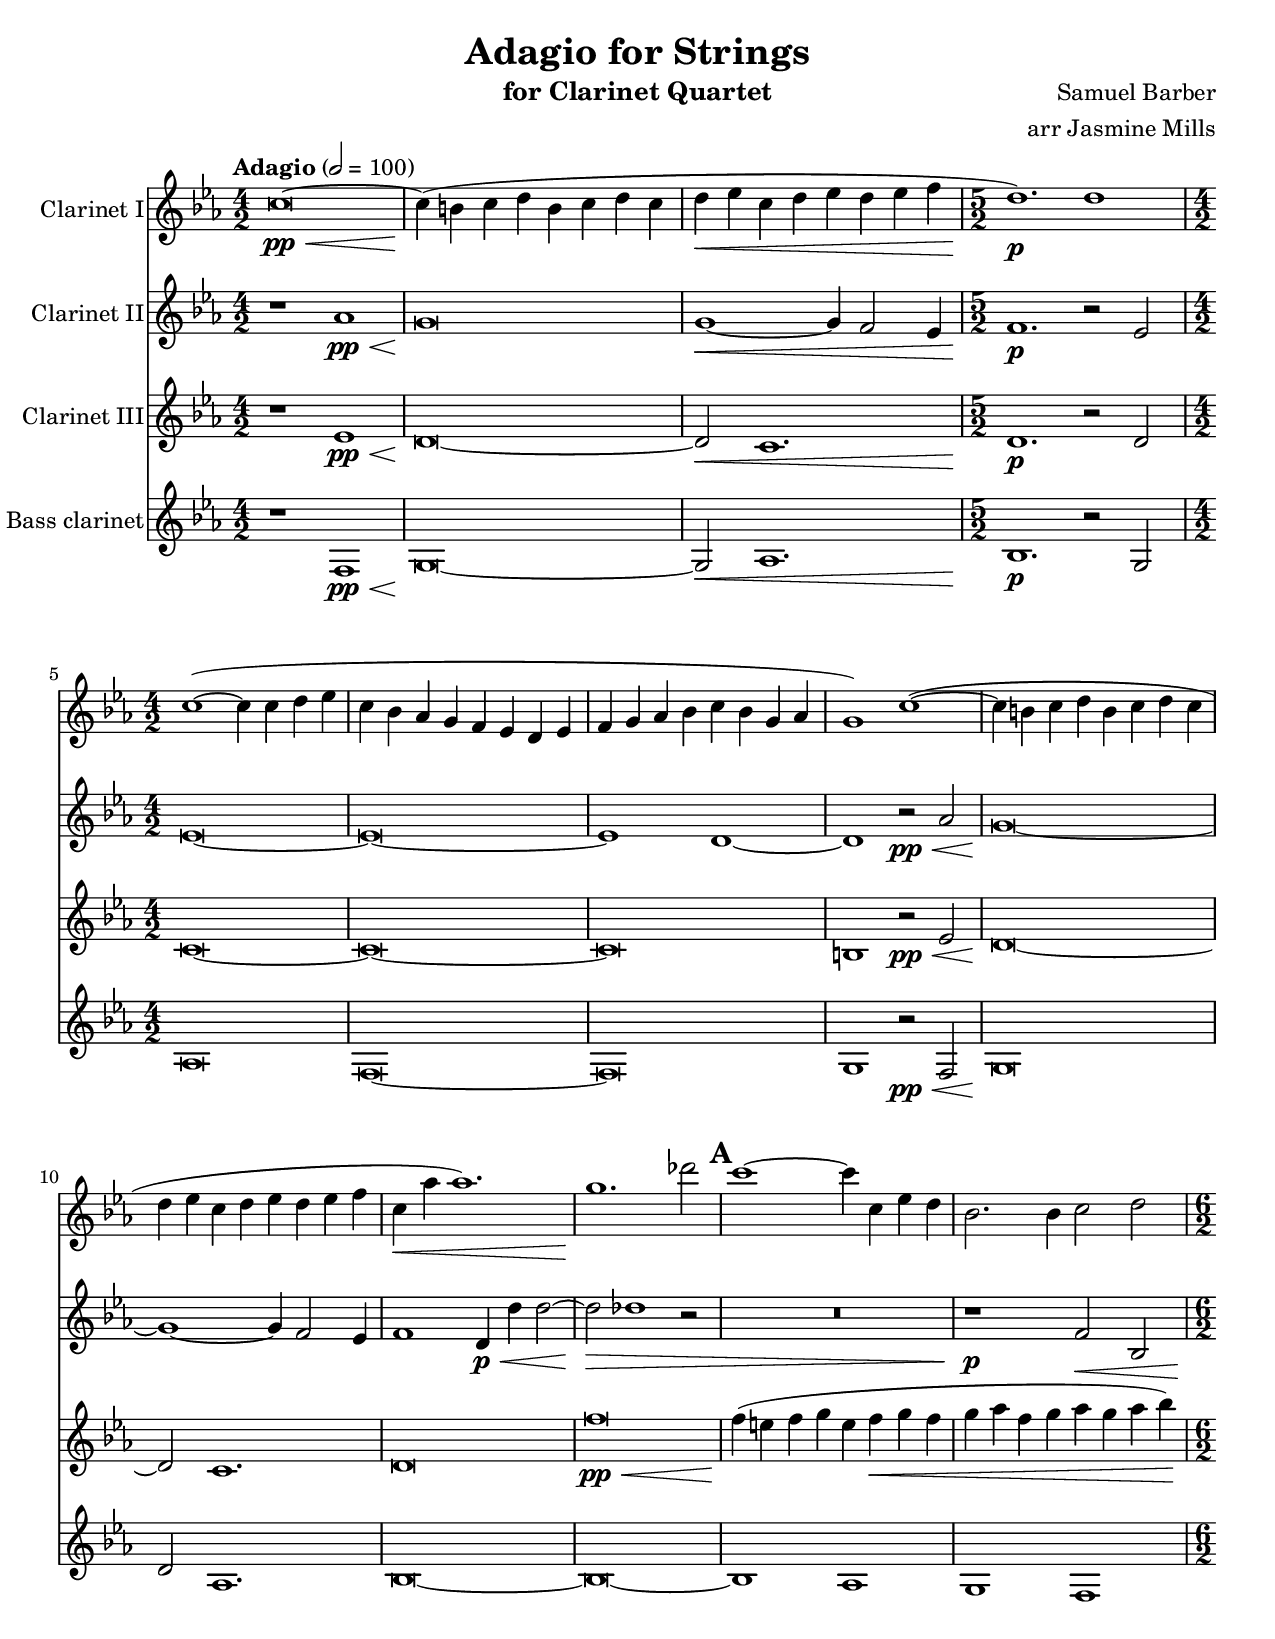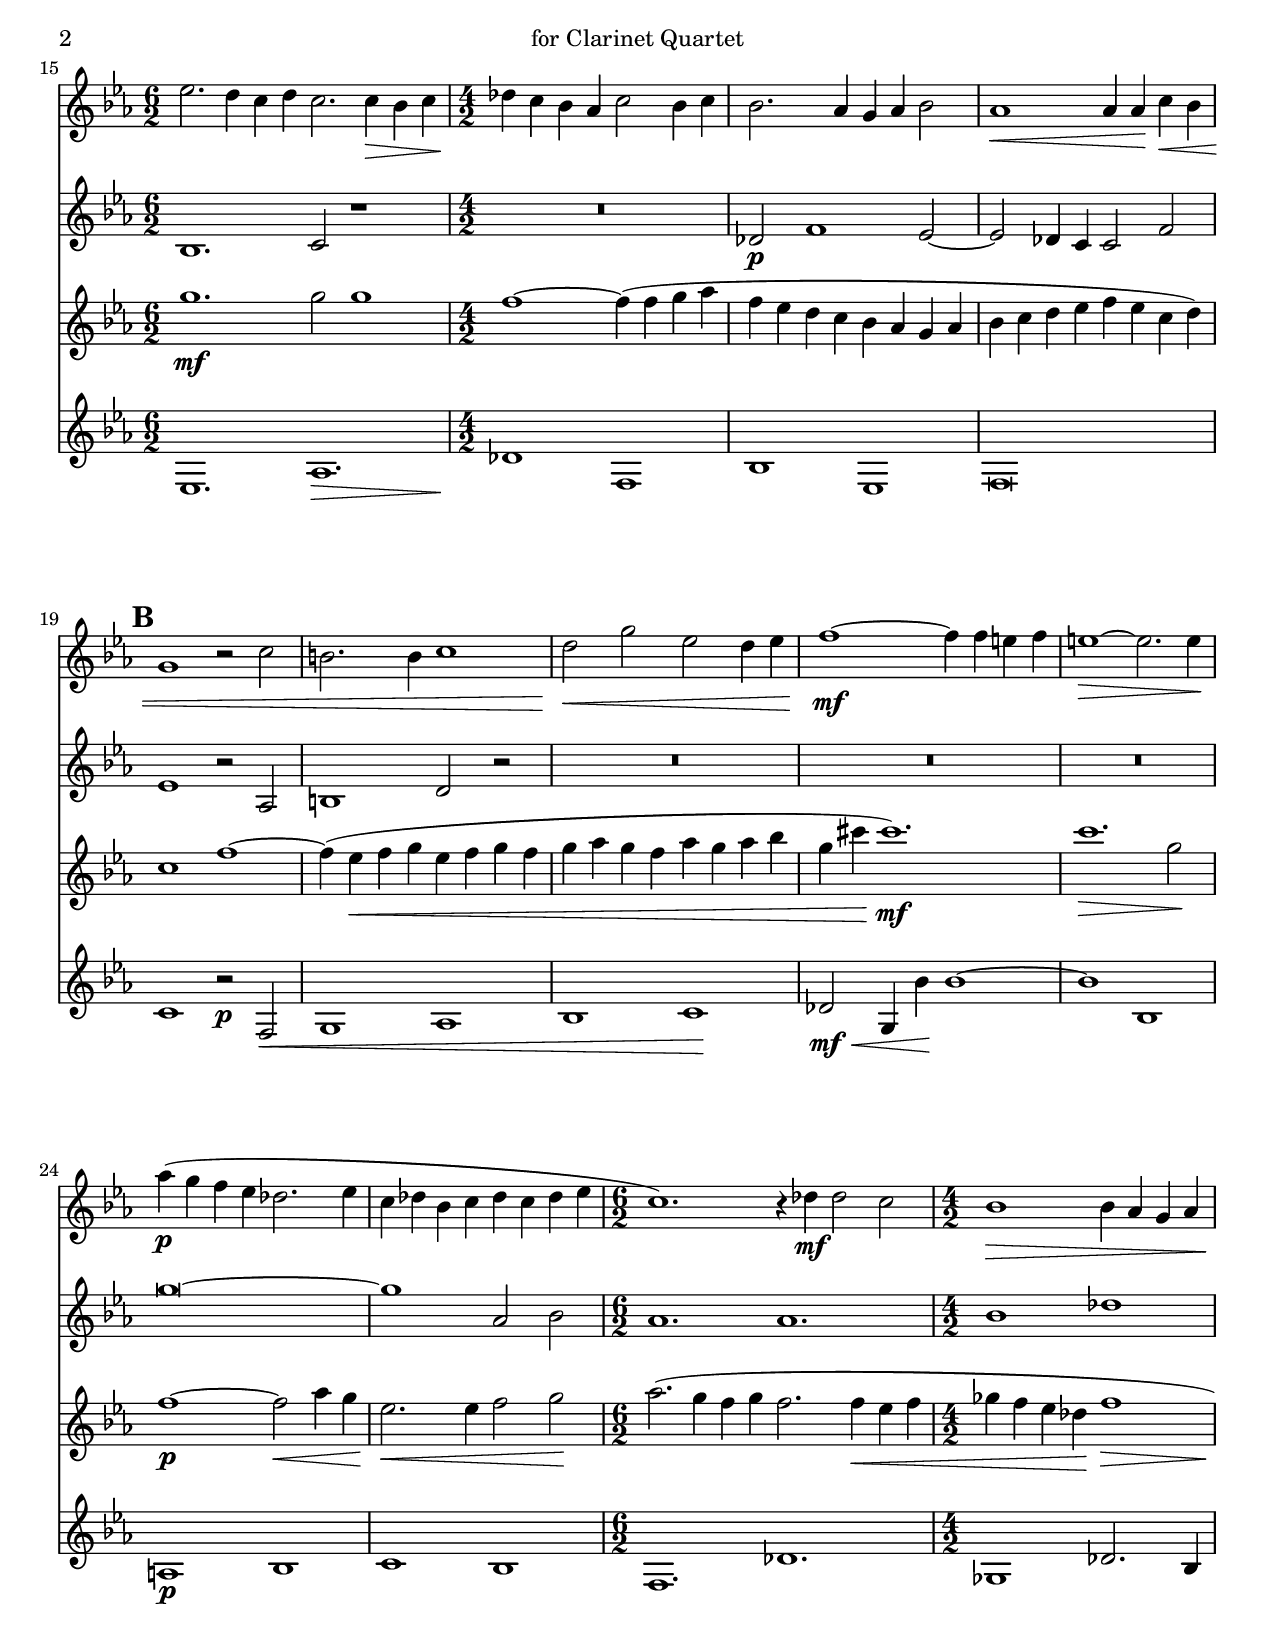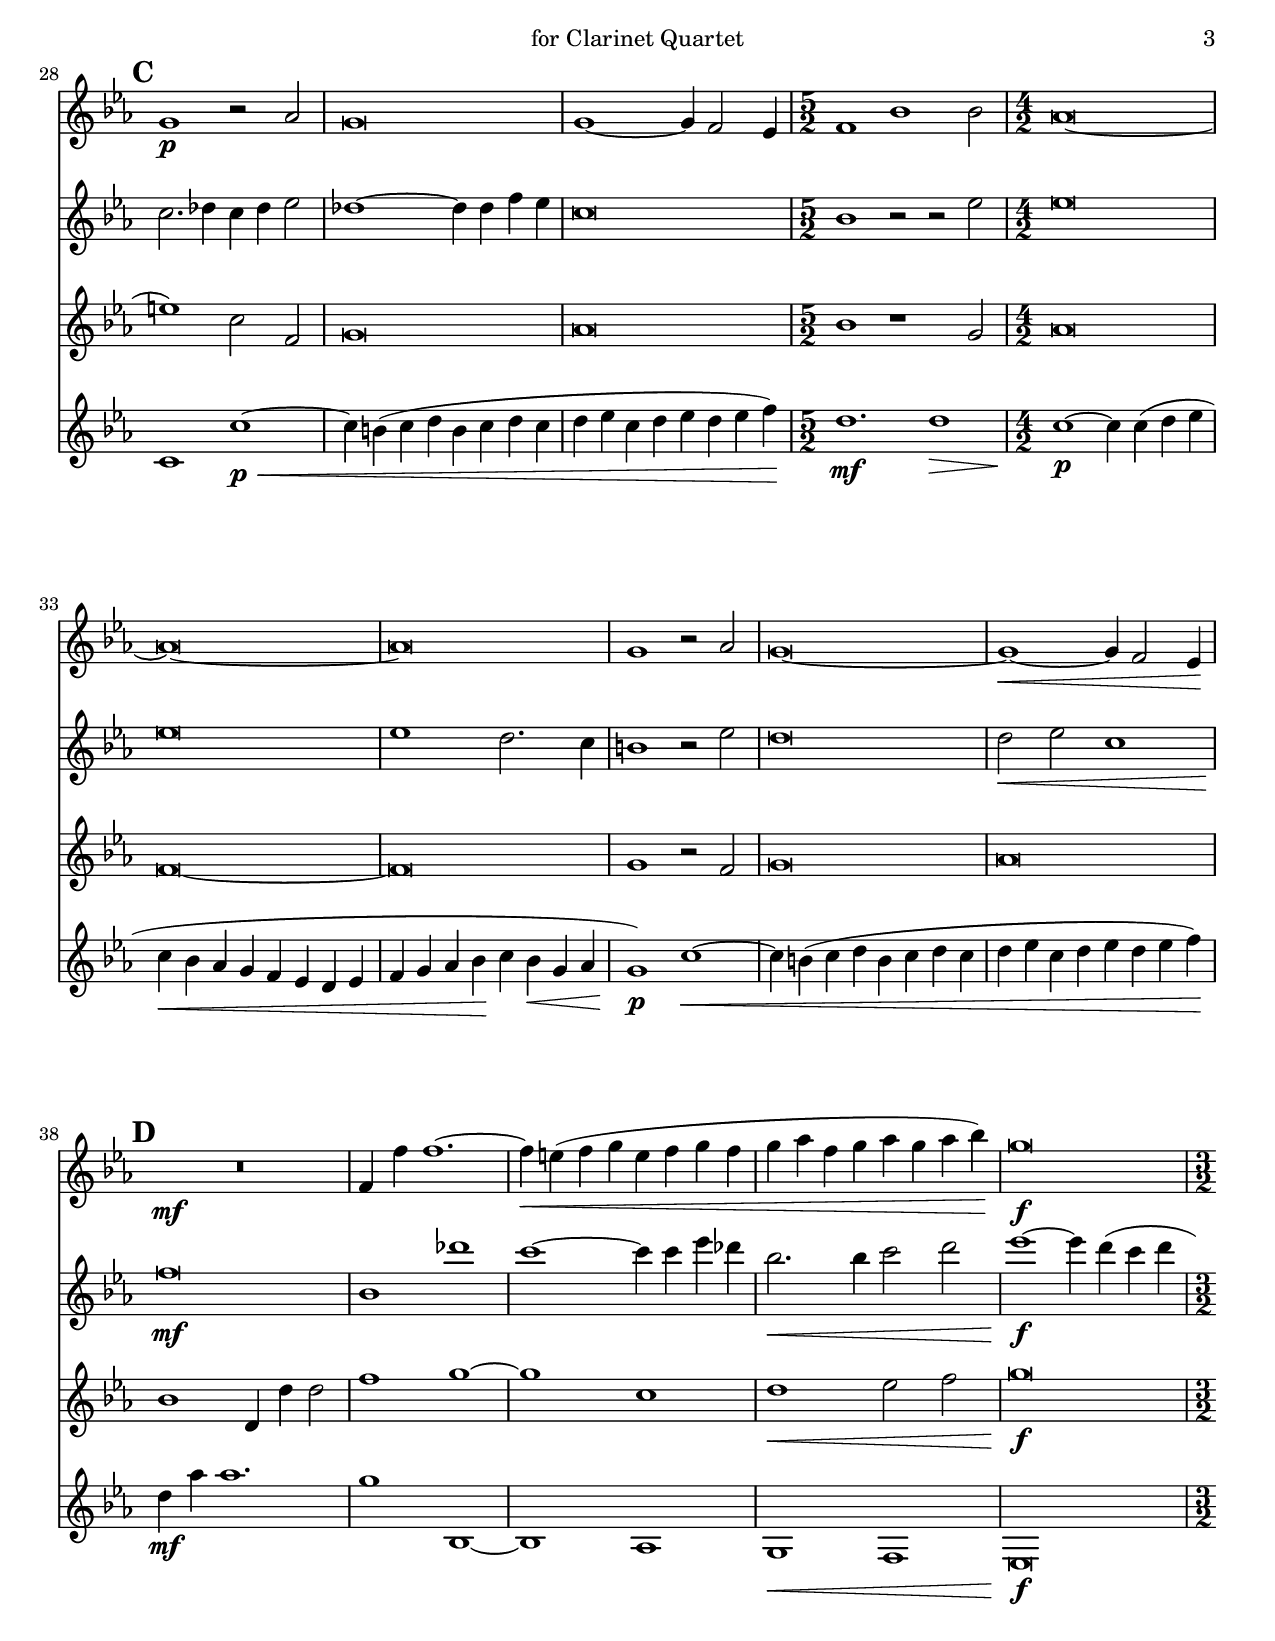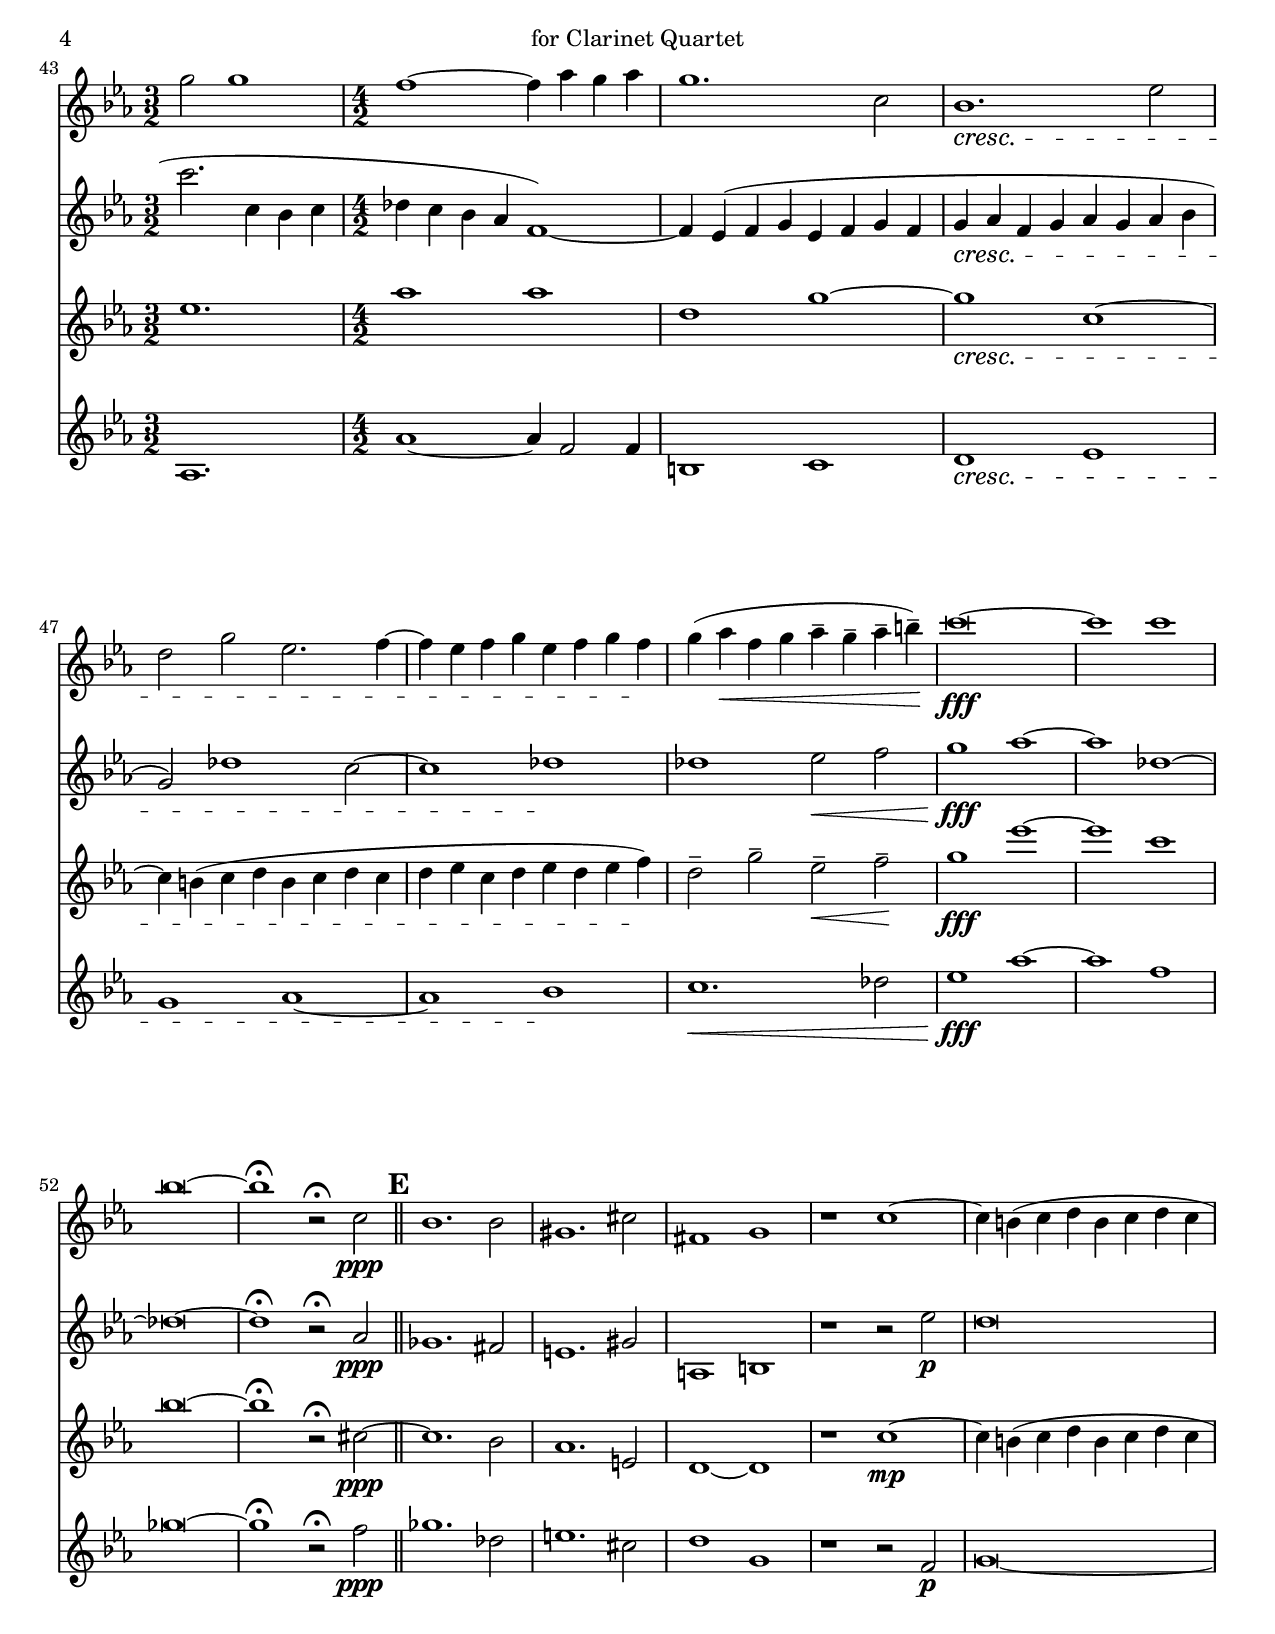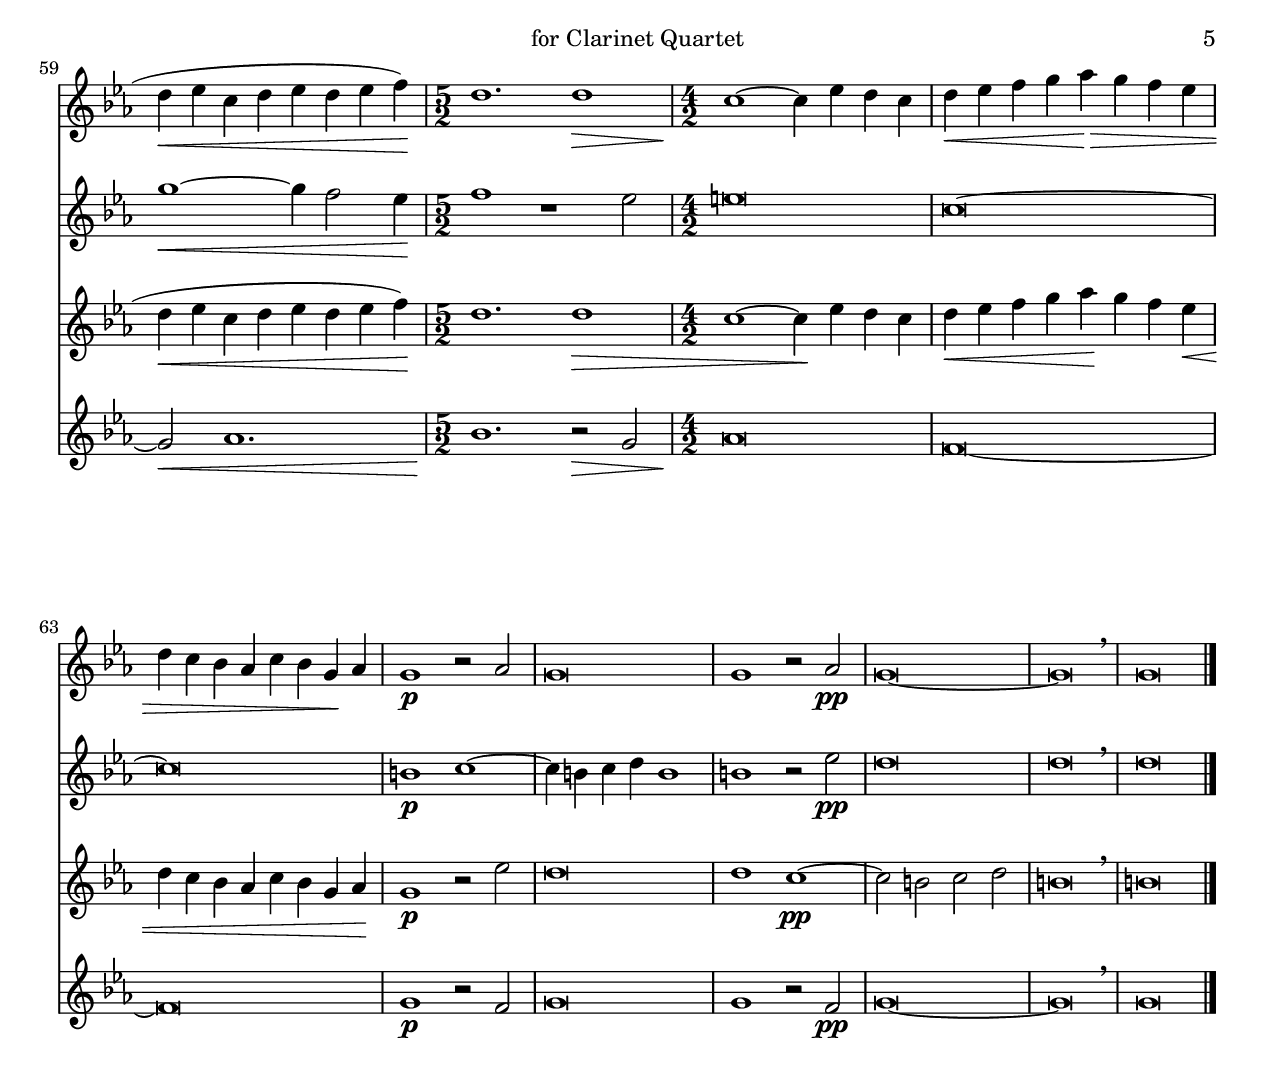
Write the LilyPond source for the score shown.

\version "2.16.0"
\include "english.ly"

\paper {
  #(set-paper-size "letter")
}

global = {
  \time 4/2
  \tempo "Adagio" 2=100
  \set Score.markFormatter = #format-mark-box-alphabet
}

scoreAClarinetI = \relative c'' {
    \global
    \key c \minor
    % Music follows here.
    c\breve~\pp\< |
    c4(\! b c d b c d c |
    d4\< ef c d ef d ef f |
    \time 5/2
    d1.)\!\p d1 |
    \time 4/2
    c1~(c4 c d ef |
    c bf af g f ef d ef |
    f g af bf c bf g af |
    g1) c~( |
    c4 b c d b c d c |

    % Page 2

    d4 ef c d ef d ef f |
    c4\< af' af1.) |
    g1.\! df'2 |
    % A
    \mark \default
    c1~c4 c, ef d |
    bf2. bf4 c2 d2 |
    
    \time 6/2
    ef2. d4 c d c2. c4\> bf c |
    \time 4/2
    df4\! c bf af c2 bf4 c |
    bf2. af4 g af bf2 |
    af1\< af4 af\! c\< bf |
    
    % B
    \mark \default
    g1 r2 c2 |
    b2. b4 c1 |
    d2\< g ef d4 ef |
    f1~\!\mf f4 f e f |
    e1~\>e2. e4\! |
    
    % Page 3
    
    af4\p( g f ef df2. ef4 |
    c4 df bf c df c df ef |
    \time 6/2
    c1.) r4 df4\mf df2 c2 |
    
    \time 4/2
    bf1\> bf4 af g af |
    % Bar C
    \mark \default
    g1\!\p r2 af2 |
    g\breve |
    g1~g4 f2 ef4 |
    
    \time 5/2
    f1 bf1 bf2 |
    \time 4/2
    af\breve~ |
    af\breve~ |
    af\breve |
    g1 r2 af |
    
    % Page 4
    g\breve~ |
    g1~\< g4 f2 ef4\! |
    \mark \default
    R\breve\mf |
    f4 f'4 f1.~ |
    f4\< e( f g e f g f |
    
    g4 af f g af g af bf)\! |
    g\breve\f |
    \time 3/2
    g2 g1 |
    \time 4/2
    f1~f4 af g af |
    g1. c,2 |
    bf1. \cresc ef2 |
    d2 g ef2. f4~ |
    f4 ef f g ef f g f\! |
    
    % Page 5
    
    g4( af\< f g af-- g-- af-- b--)\! |
    c\breve~\fff |
    c1 c1 |
    bf\breve~ |
    bf1\fermata r2\fermata c,2\ppp \bar "||" |
    \mark \default
    bf1. bf2 |
    gs1. cs2 |
    fs,1 g1 |
    
    r1 c1~ |
    c4 b( c d b c d c |
    d4\< ef c d ef d ef f)\! |
    \time 5/2
    d1. d1\> |
    \time 4/2
    c1~\! c4 ef d c |
    
    d4\< ef f g af\!\> g f ef |
    d c bf af c bf g\! af |
    g1\p r2 af2 |
    g\breve |
    g1 r2 af2\pp |
    g\breve~ |
    
    % Page 6
    
    g\breve \breathe |
    g\breve \bar "|."
}


scoreAClarinetII = \relative c'' {
    \global
    \key g \minor
    % Music follows here.
    r1 ef1\pp\< |
    d\breve\! |
    d1~\< d4 c2 bf4 |
    \time 5/2
    c1.\!\p r2 bf2 |
    \time 4/2
    bf\breve~ |
    bf\breve~ |
    bf1 a1~ |
    a1 r2 \pp\< ef'2 |
    d\breve~\! |
    
    % Page 2
    
    d1~d4 c2 bf4 |
    c1 a4\p\< a' a2~ |
    a2\!\> af1 r2 |
    R\breve |
    r1\p c,2\< f,2 |

    \time 6/2    
    f1.\! g2 r1 |
    \time 4/2
    R\breve |
    af2\p c1 bf2~ |
    bf2 af4 g g2 c |
    
    \mark \default
    bf1 r2 ef,2 |
    fs1 a2 r2 |
    R\breve |
    R\breve |
    R\breve |
    
    % Page 3

    d'\breve~ |
    d1 ef,2 f |
    \time 6/2
    ef1. ef1. |
    
    \time 4/2
    f1 af1 |
    \mark \default
    g2. af4 g af bf2 |
    af1~ af4 af c bf |
    g\breve
    
    \time 5/2
    f1 r2 r2 bf2 |
    \time 4/2
    bf\breve |
    bf\breve |
    bf1 a2. g4 |
    fs1 r2 bf2 |
    
    % Page 4
    
    a\breve |
    a2\< bf g1 |
    \mark \default
    c\breve\!\mf |
    f,1 af'1 |
    g1~ g4 g bf af |
    
    f2.\< f4 g2 a2 |
    bf1~\!\f bf4 a( g a |
    \time 3/2
    g2. g,4 f g |
    \time 4/2
    af4 g f ef c1~) |
    
    c4 bf( c d bf c d c |
    d4\cresc ef c d ef d ef f |
    d2) af'1 g2~ |
    g1 af1\! |
    
    % Page 5
    
    af1 bf2\< c |
    d1\!\fff ef1~ |
    ef1 af,1~ |
    af\breve~ |
    af1\fermata r2\fermata ef2\ppp \bar "||" |
    \mark \default
    df1. cs2 |
    b1. ds2 |
    e,1 fs1 |
    
    r1 r2 bf'2\p |
    a\breve |
    d1~\< d4 c2 bf4\! |
    \time 5/2
    c1 r1 bf2 |
    \time 4/2
    b\breve |
    
    g\breve~ |
    g\breve |
    fs1\p g~ |
    g4 fs g a fs1 |
    fs1 r2 bf\pp |
    a\breve |
    
    % Page 6
    a\breve \breathe |
    a\breve \bar "|."
    
}


scoreAClarinetIII = \relative c' {
    \global
    \key c \minor
    % Music follows here.
    r1 ef1\pp\< |
    d\breve~\! |
    d2\< c1. |
    \time 5/2
    d1.\!\p r2 d2 |
    \time 4/2
    c\breve~ |
    c\breve~ |
    c\breve |
    b1 r2 \pp\< ef2 |
    d\breve~\! |

    % Page 2
    
    d2 c1. |
    d\breve |
    f'\breve\pp\< |
    
    % Bar A
    \mark \default
    f4\!( e f g e f\< g f |
    g4 af f g af g af bf)\! |
    \time 6/2
    g1.\mf g2 g1 |
    \time 4/2
    f1~ f4( f g af |
    f ef d c bf af g af |
    bf c d ef f ef c d) |
    
    %  Bar B
    \mark \default
    c1 f1~ |
    f4( ef\< f g ef f g f |
    g4 af g f af g af bf |
    g4 cs cs1.)\!\mf |
    c1.\> g2\! |
    
    % Page 3
    f1~\p f2\< af4 g |
    ef2.\!\< ef4 f2 g2\! |
    \time 6/2
    af2.( g4 f g f2. f4\< ef f |
    
    \time 4/2
    gf4 f ef df\! f1\> |
    \mark \default
    e1)\! c2 f,2 |
    g\breve |
    af\breve |
    
    \time 5/2
    bf1 r1 g2 |
    \time 4/2
    af\breve |
    f\breve~ |
    f\breve |
    g1 r2 f2 |
    
    % Page 4

    g\breve |
    af \breve |
    \mark \default
    bf1 d,4 d'4 d2 |
    f1 g1~ |
    g1 c,1 |
    
    d1\< ef2 f2 |
    g\breve\!\f |
    \time 3/2
    ef1. |
    \time 4/2
    af1 af1 |
   
    d,1 g1~ |
    g1\cresc c,1~ |
    c4 b( c d b c d c |
    d4 ef c d ef d ef f)\! |
    
    % Page 5

    d2-- g-- ef--\< f--\! |
    g1\fff ef'~ |
    ef1 c1 |
    bf\breve~ |
    bf1\fermata r2\fermata cs,2~\ppp \bar "||" |
    \mark \default
    cs1. bf2 |
    af1. e2 |
    d1~d1 |

    r1 c'1~\mp |
    c4 b( c d b c d c |
    d4\< ef c d ef d ef f)\! |
    \time 5/2
    d1. d1\> |
    \time 4/2
    c1~c4\! ef d c |
    
    d4\< ef f g af\! g f ef\< |
    d c bf af c bf g af\! |
    g1\p r2 ef'2 |
    d\breve |
    d1 c1~\pp |
    c2 b c d |
    b\breve \breathe |
    b\breve \bar "|."
}


scoreABassClarinet = \relative c' {
    \global
    \key g \minor
    % Music follows here.
    r1 c1\pp\< |
    d\breve~\! |
    d2\< ef1. |
    \time 5/2
    f1.\!\p r2 d2 |
    \time 4/2
    ef\breve |
    c\breve~ |
    c\breve |
    d1 r2 \pp \< c2 |
    d\breve\! |

    % Page 2
    
    a'2 ef1. |
    f\breve~ |
    f\breve~ |
    \mark \default
    f1 ef1 |
    d1 c1 |
    
    \time 6/2
    bf1. ef1.\> |
    \time 4/2
    af1\! c,1 |
    f1 bf,1 |
    c\breve |
    
    \mark \default
    g'1 r2\p c,2\< |
    d1 ef1 |
    f1 g1\! |
    af2\mf\< d,4 f'4\! f1~ |
    f1 f,1 |
    
    % Page 3
    
    e1\p f |
    g1 f1 |
    \time 6/2
    c1. af'1. |
    \time 4/2
    df,1 af'2. f4 |
    \mark \default
    g1 g'1~\p\< |
    g4 fs( g a fs g a g |
    a4 bf g a bf a bf c)\! |
    
    \time 5/2
    a1.\mf a1\> |
    \time 4/2
    g1~\!\p g4 g( a bf |
    g4\< f ef d c bf a bf |
    c4 d ef f\! g f\< d ef |
    d1)\p g1~\< |
    
    % Page 4
    g4 fs( g a fs g a g |
    a4 bf g a bf a bf c)\! |
    \mark \default
    a\mf ef'4 ef1. |
    d1 f,,1~ |
    f1 ef1 |
    
    d1\< c1 |
    bf\breve\!\f |
    \time 3/2
    ef1. |
    \time 4/2
    ef'1~ ef4 c2 c4 |
    
    fs,1 g |
    a1\cresc bf |
    d1 ef~ |
    ef1 f\! |
    
    % Page 5
    
    g1.\< af2 |
    bf1\!\fff ef1~ |
    ef1 c1 |
    df\breve~ |
    df1\fermata r2\fermata c2\ppp \bar "||" |
    \mark \default
    df1. af2 |
    b1. gs2 |
    a1 d,1 |
    
    r1 r2 c2\p |
    d\breve~ |
    d2\< ef1. |
    \time 5/2
    f1.\! r2\> d2 |
    \time 4/2
    ef\breve\! |
    
    c\breve~ |
    c\breve |
    d1\p r2 c2 |
    d\breve |
    d1 r2 c2\pp |
    d\breve~ |
    
    % Page 6
    d\breve \breathe |
    d\breve \bar "|."
}


scoreAClarinetIPart = \new Staff \with {
  instrumentName = "Clarinet I"
  midiInstrument = "clarinet"
} \transpose bf bf \scoreAClarinetI

scoreAClarinetIIPart = \new Staff \with {
  instrumentName = "Clarinet II"
  midiInstrument = "clarinet"
} \transpose bf ef \scoreAClarinetII

scoreAClarinetIIIPart = \new Staff \with {
  instrumentName = "Clarinet III"
  midiInstrument = "clarinet"
} \transpose bf bf \scoreAClarinetIII

scoreABassClarinetPart = \new Staff \with {
  instrumentName = "Bass clarinet"
  midiInstrument = "clarinet"
} \transpose bf ef \scoreABassClarinet

xtitle = "Adagio for Strings"
xcomposer = "Samuel Barber"
xarranger = "arr Jasmine Mills"


\bookpart { 
    \header {
      title = \xtitle
      instrument = "for Clarinet Quartet"
      composer = \xcomposer
      arranger = \xarranger
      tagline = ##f
    }
    
    \score {
      <<
        \scoreAClarinetIPart
        \scoreAClarinetIIPart
        \scoreAClarinetIIIPart
        \scoreABassClarinetPart
      >>
      \layout { }
      \midi { }
    }
}

%{

\paper {
    raggied-bottom = ##t
}

\bookpart {
   \header {
      title = \xtitle
      composer = \xcomposer
      arranger = \xarranger
      instrument = "Bb Clarinet 1"
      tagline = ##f
    }
    \score { \scoreAClarinetIPart }
}


\bookpart {
   \header {
      title = \xtitle
      composer = \xcomposer
      arranger = \xarranger
      instrument = "Bb Clarinet 2"
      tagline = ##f
    }
    \score { \scoreAClarinetIIPart }
}

\bookpart {
   \header {
      title = \xtitle
      composer = \xcomposer
      arranger = \xarranger
      instrument = "Bb Clarinet 3"
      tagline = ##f
    }
    \score { \scoreAClarinetIIIPart }
}

\bookpart {
   \header {
      title = \xtitle
      composer = \xcomposer
      arranger = \xarranger
      instrument = "Bass Clarinet"
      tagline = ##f
    }
    \score { \scoreABassClarinetPart }
}

%}